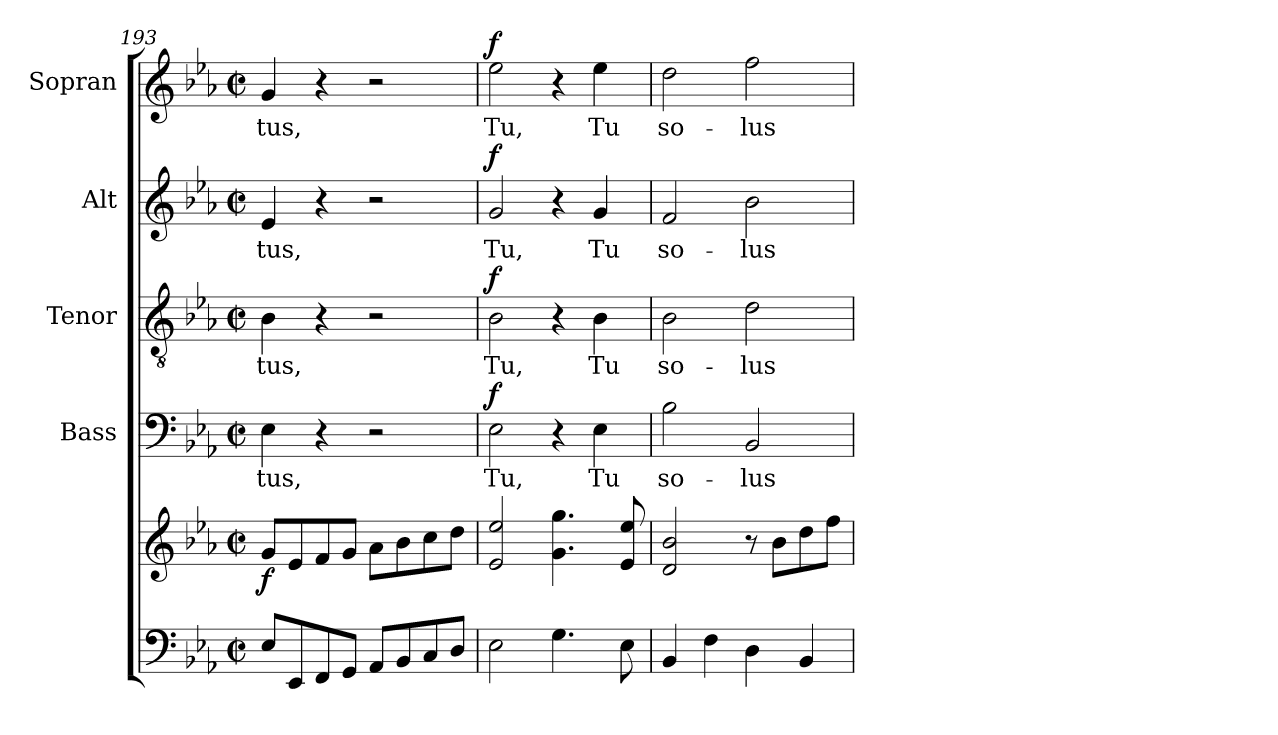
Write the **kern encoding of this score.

**kern	**kern	**dynam	**kern	**text	**dynam	**kern	**text	**dynam	**kern	**text	**dynam	**kern	**text	**dynam
*part5	*part5	*part5	*part4	*part4	*part4	*part3	*part3	*part3	*part2	*part2	*part2	*part1	*part1	*part1
*staff6	*staff5	*staff5/6	*staff4	*staff4	*staff4	*staff3	*staff3	*staff3	*staff2	*staff2	*staff2	*staff1	*staff1	*staff1
*	*	*	*I"Bass	*	*	*I"Tenor	*	*	*I"Alt	*	*	*I"Sopran	*	*
*	*	*	*I'B.	*	*	*I'T.	*	*	*I'A.	*	*	*I'S.	*	*
*clefF4	*clefG2	*	*clefF4	*	*	*clefGv2	*	*	*clefG2	*	*	*clefG2	*	*
*k[b-e-a-]	*k[b-e-a-]	*	*k[b-e-a-]	*	*	*k[b-e-a-]	*	*	*k[b-e-a-]	*	*	*k[b-e-a-]	*	*
*E-:	*E-:	*	*E-:	*	*	*E-:	*	*	*E-:	*	*	*E-:	*	*
*M2/2	*M2/2	*	*M2/2	*	*	*M2/2	*	*	*M2/2	*	*	*M2/2	*	*
*met(c|)	*met(c|)	*	*met(c|)	*	*	*met(c|)	*	*	*met(c|)	*	*	*met(c|)	*	*
=193	=193	=193	=193	=193	=193	=193	=193	=193	=193	=193	=193	=193	=193	=193
!	!	!LO:DY:b	!	!LO:LY:b	!	!	!LO:LY:b	!	!	!LO:LY:b	!	!	!LO:LY:b	!
8E-/L	8g/L	f	4E-\	-tus,	.	4B-\	-tus,	.	4e-/	-tus,	.	4g/	-tus,	.
8EE-/	8e-/	.	.	.	.	.	.	.	.	.	.	.	.	.
8FF/	8f/	.	4r	.	.	4r	.	.	4r	.	.	4r	.	.
8GG/J	8g/J	.	.	.	.	.	.	.	.	.	.	.	.	.
8AA-/L	8a-\L	.	2r	.	.	2r	.	.	2r	.	.	2r	.	.
8BB-/	8b-\	.	.	.	.	.	.	.	.	.	.	.	.	.
8C/	8cc\	.	.	.	.	.	.	.	.	.	.	.	.	.
8D/J	8dd\J	.	.	.	.	.	.	.	.	.	.	.	.	.
!!LO:LB:g=z
=194	=194	=194	=194	=194	=194	=194	=194	=194	=194	=194	=194	=194	=194	=194
!	!	!	!	!LO:LY:b	!LO:DY:a	!	!LO:LY:b	!LO:DY:a	!	!LO:LY:b	!LO:DY:a	!	!LO:LY:b	!LO:DY:a
2E-\	2e-/ 2ee-/	.	2E-\	Tu,	f	2B-\	Tu,	f	2g/	Tu,	f	2ee-\	Tu,	f
4.G\	4.g\ 4.gg\	.	4r	.	.	4r	.	.	4r	.	.	4r	.	.
!	!	!	!	!LO:LY:b	!	!	!LO:LY:b	!	!	!LO:LY:b	!	!	!LO:LY:b	!
.	.	.	4E-\	Tu	.	4B-\	Tu	.	4g/	Tu	.	4ee-\	Tu	.
8E-\	8e-/ 8ee-/	.	.	.	.	.	.	.	.	.	.	.	.	.
=195	=195	=195	=195	=195	=195	=195	=195	=195	=195	=195	=195	=195	=195	=195
!	!	!	!	!LO:LY:b	!	!	!LO:LY:b	!	!	!LO:LY:b	!	!	!LO:LY:b	!
4BB-/	2d/ 2b-/	.	2B-\	so-	.	2B-\	so-	.	2f/	so-	.	2dd\	so-	.
4F\	.	.	.	.	.	.	.	.	.	.	.	.	.	.
!	!	!	!	!LO:LY:b	!	!	!LO:LY:b	!	!	!LO:LY:b	!	!	!LO:LY:b	!
4D\	8r	.	2BB-/	-lus	.	2d\	-lus	.	2b-\	-lus	.	2ff\	-lus	.
.	8b-\L	.	.	.	.	.	.	.	.	.	.	.	.	.
4BB-/	8dd\	.	.	.	.	.	.	.	.	.	.	.	.	.
.	8ff\J	.	.	.	.	.	.	.	.	.	.	.	.	.
=	=	=	=	=	=	=	=	=	=	=	=	=	=	=
*-	*-	*-	*-	*-	*-	*-	*-	*-	*-	*-	*-	*-	*-	*-
